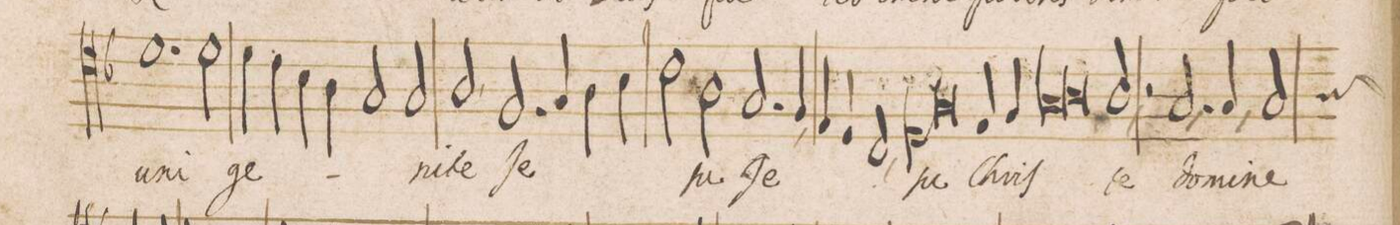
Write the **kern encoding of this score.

**kern	**text
*I"ALTVS	*
*clefC4	*
*k[b-]	*
*met(C|)	*
*M2/1	*
1.d	u-
=32-	=32-
2d\	-ni-
4d\	-ge-
4c\	.
4B-\	.
4A\	.
=33-	=33-
2G/	.
2G/	-ni-
2A,</	-te
2.F/	Je-
=34-	=34-
4G/	.
4A\	.
4B-\	.
2c\	.
2A\	-ſu
=35-	=35-
2.G/	Je-
4F,</	.
4E/	.
4D/	.
2C,</	.
=36-	=36-
*lig	*
1D	-ſu
1G	.
*Xlig	*
=37-	=37-
4E/	Chris-
4F/	.
*lig	*
1G	.
1A\	.
*Xlig	*
=38-	=38-
2A,</	-te
2r	.
2.G,</	do-
=39-	=39-
4G,</	-mi-
*custos:A	*
2G/	-ne
*-	*-
